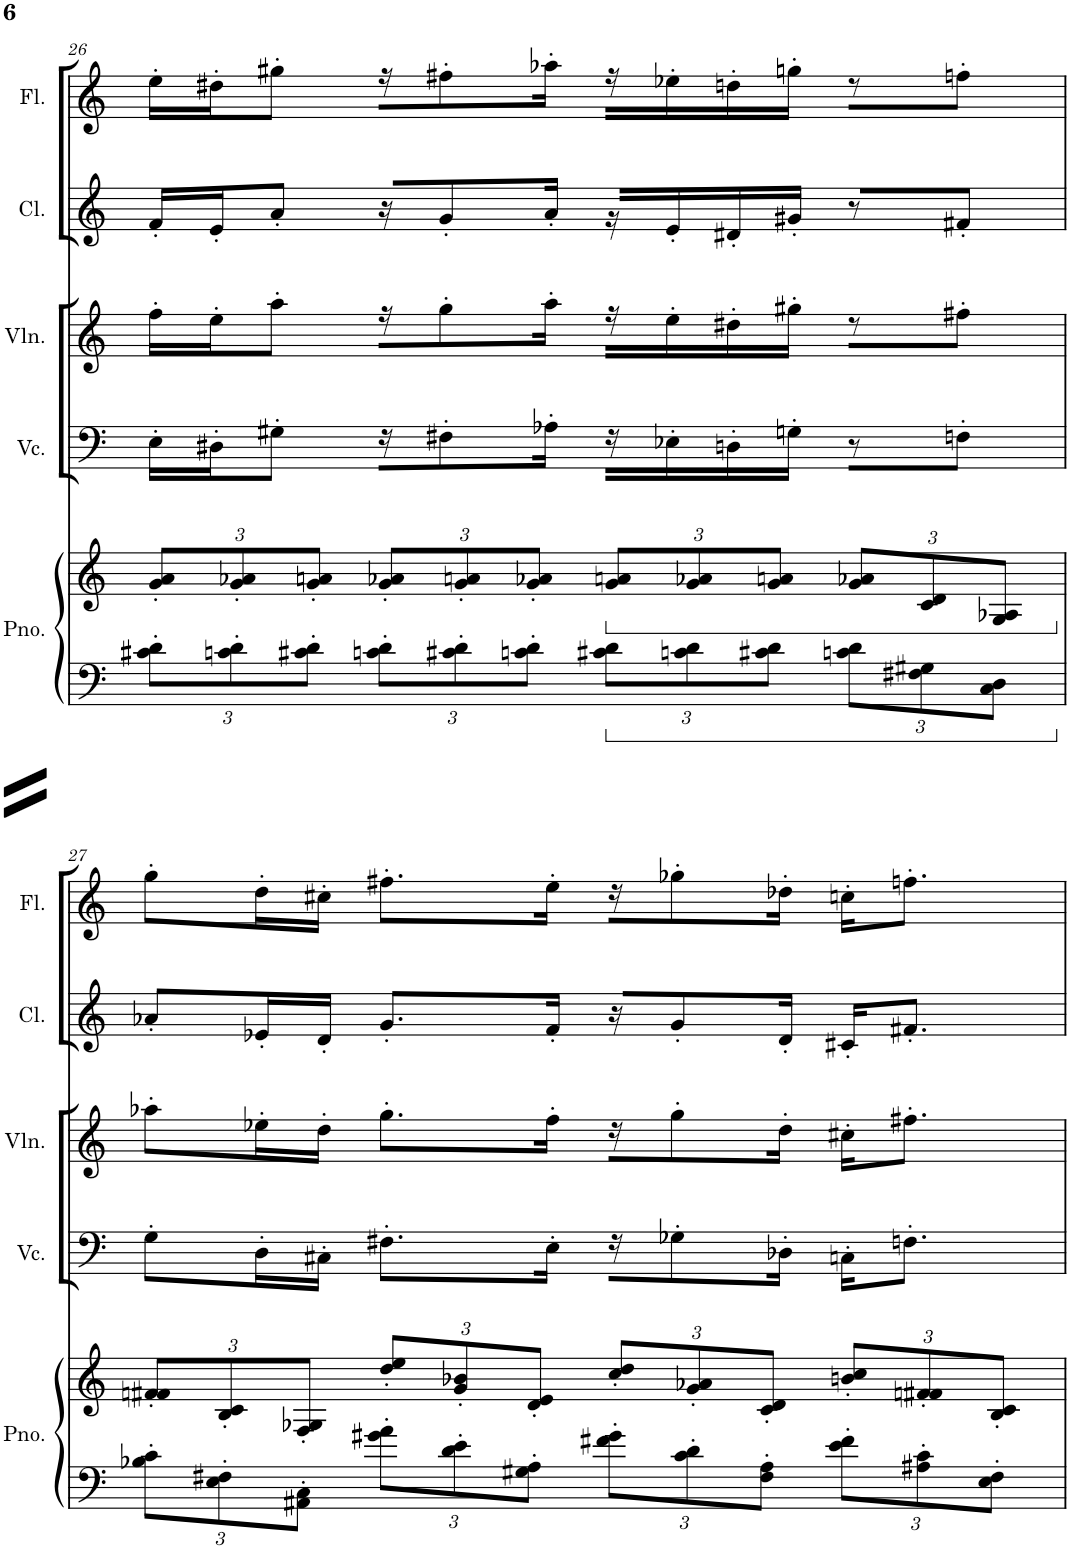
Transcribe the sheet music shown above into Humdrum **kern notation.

**kern	**kern	**kern	**kern	**kern	**kern
*part5	*part5	*part4	*part3	*part2	*part1
*staff6	*staff5	*staff4	*staff3	*staff2	*staff1
*I"Grand Piano	*	*I"Violoncello	*I"Violin	*I"Clarinet	*I"Flute
*I'Pno.	*	*I'Vc.	*I'Vln.	*I'Cl.	*I'Fl.
!!LO:PB:g=z
*clefF4	*clefG2	*clefF4	*clefG2	*clefG2	*clefG2
*	*	*	*	*Trd1c2	*
*k[]	*k[]	*k[]	*k[]	*k[]	*k[]
*M4/4	*M4/4	*M4/4	*M4/4	*M4/4	*M4/4
*Xbrackettup	*Xbrackettup	*	*	*	*
=26	=26	=26	=26	=26	=26
12c#X\' 12d\'L	12g/' 12a/'L	16E'\LL	16ff'\LL	16f'/LL	16ee'\LL
.	.	16D#X'\J	16ee'\J	16e'/J	16dd#X'\J
12cn\' 12d\'	12g/' 12a-X/'	.	.	.	.
.	.	8G#X'\J	8aa'\J	8a'/J	8gg#X'\J
12c#X\' 12d\'J	12g/' 12an/'J	.	.	.	.
12cn\' 12d\'L	12g/' 12a-X/'L	16r	16r	16r	16r
.	.	8F#X'\	8gg'\	8g'/	8ff#X'\
12c#X\' 12d\'	12g/' 12an/'	.	.	.	.
12cn\' 12d\'J	12g/' 12a-X/'J	.	.	.	.
.	.	16A-X'\Jk	16aa'\Jk	16a'/Jk	16aa-X'\Jk
*	*ped	*	*	*	*
12c#X\ 12d\L	12g/ 12an/L	16r	16r	16r	16r
.	.	16E-X'\	16ee'\	16e'/	16ee-X'\
12cn\ 12d\	12g/ 12a-X/	.	.	.	.
.	.	16Dn'\	16dd#X'\	16d#X'/	16ddn'\
12c#X\ 12d\J	12g/ 12an/J	.	.	.	.
.	.	16Gn'\JJ	16gg#X'\JJ	16g#X'/JJ	16ggn'\JJ
12cn\ 12d\L	12g/ 12a-X/L	8r	8r	8r	8r
12F#X\ 12G#X\	12c/ 12d/	.	.	.	.
.	.	8Fn'\J	8ff#X'\J	8f#X'/J	8ffn'\J
12C\ 12D\J	12G/ 12A-X/J	.	.	.	.
!!LO:LB:g=z
=27	=27	=27	=27	=27	=27
*	*Xped	*	*	*	*
12B-X\' 12c\'L	12fn/' 12f#X/'L	8G'\L	8aa-X'\L	8a-X'/L	8gg'\L
12E\' 12F#X\'	12B/' 12c/'	.	.	.	.
.	.	16D'\L	16ee-X'\L	16e-X'/L	16dd'\L
12AA#X\' 12C\'J	12F/' 12G-X/'J	.	.	.	.
.	.	16C#X'\JJ	16dd'\JJ	16d'/JJ	16cc#X'\JJ
12g#X\' 12a\'L	12dd/' 12ee/'L	8.F#X'\L	8.gg'\L	8.g'/L	8.ff#X'\L
12d\' 12e\'	12g/' 12b-X/'	.	.	.	.
12G#X\' 12A\'J	12d/' 12e/'J	.	.	.	.
.	.	16E'\Jk	16ff'\Jk	16f'/Jk	16ee'\Jk
12f#X\' 12g#\'L	12cc/' 12dd/'L	16r	16r	16r	16r
.	.	8G-X'\	8gg'\	8g'/	8gg-X'\
12c\' 12d\'	12g/' 12a-X/'	.	.	.	.
12F#\' 12A\'J	12c/' 12d/'J	.	.	.	.
.	.	16D-X'\Jk	16dd'\Jk	16d'/Jk	16dd-X'\Jk
12e\' 12f#\'L	12bn/' 12cc/'L	16Cn'\KL	16cc#X'\KL	16c#X'/KL	16ccn'\KL
.	.	8.Fn'\J	8.ff#X'\J	8.f#X'/J	8.ffn'\J
12A#X\' 12c\'	12fn/' 12f#X/'	.	.	.	.
12E\' 12F#\'J	12B/' 12c/'J	.	.	.	.
=	=	=	=	=	=
*-	*-	*-	*-	*-	*-
